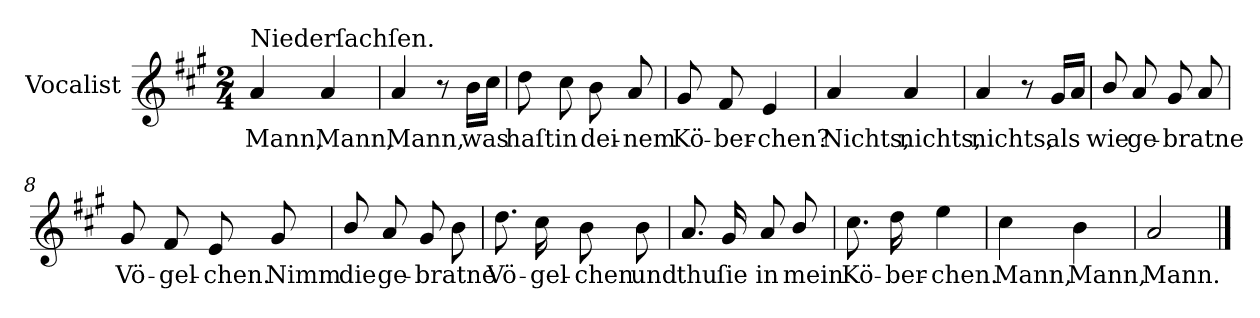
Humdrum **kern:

**kern	**text
*part1	*part1
*staff1	*staff1
*I"Vocalist	*
*k[f#c#g#]	*
*A:	*
*M2/4	*
=1	=1
!LO:TX:a:t=Niederſachſen.	!
4a	Mann,
4a	Mann,
=2	=2
4a	Mann,
8r	.
16bLL	was
16cc#JJ	.
=3	=3
8dd	haſt
8cc#	in
8b	dei-
8a	-nem
=4	=4
8g#	Kö-
8f#	-ber-
4e	-chen?
=5	=5
4a	Nichts,
4a	nichts,
=6	=6
4a	nichts,
8r	.
16g#LL	als
16aJJ	.
=7	=7
8b/	wie
8a	ge-
8g#	-bratne
8a	.
=8	=8
8g#	Vö-
8f#	-gel-
8e	-chen.
8g#	Nimm
=9	=9
8b/	die
8a	ge-
8g#	-bratne
8b	.
=10	=10
8.dd	Vö-
16cc#	-gel-
8b	-chen
8b	und
=11	=11
8.a	thu
16g#	ſie
8a	in
8b/	mein
=12	=12
8.cc#	Kö-
16dd	-ber-
4ee	-chen.
=13	=13
4cc#	Mann,
4b	Mann,
=14	=14
2a	Mann.
==	==
*-	*-
